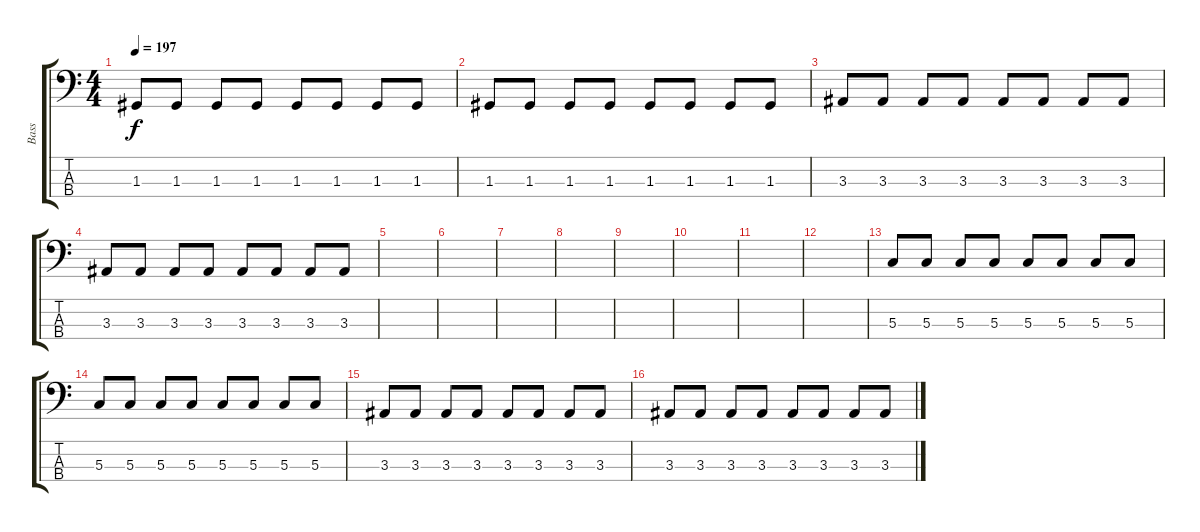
\track ("Bass" "Bass") {instrument electricbasspick}
\staff {score tabs}
\tuning (F2 C2 G1 C1) {hide}
\ts (4 4)
\tempo 197
\clef f4
\ks c
1.3.8{dy f} 1.3.8 1.3.8 1.3.8 1.3.8 1.3.8 1.3.8 1.3.8 |
1.3.8 1.3.8 1.3.8 1.3.8 1.3.8 1.3.8 1.3.8 1.3.8 |
3.3.8 3.3.8 3.3.8 3.3.8 3.3.8 3.3.8 3.3.8 3.3.8 |
3.3.8 3.3.8 3.3.8 3.3.8 3.3.8 3.3.8 3.3.8 3.3.8 |
|
|
|
|
|
|
|
|
5.3.8 5.3.8 5.3.8 5.3.8 5.3.8 5.3.8 5.3.8 5.3.8 |
5.3.8 5.3.8 5.3.8 5.3.8 5.3.8 5.3.8 5.3.8 5.3.8 |
3.3.8 3.3.8 3.3.8 3.3.8 3.3.8 3.3.8 3.3.8 3.3.8 |
3.3.8 3.3.8 3.3.8 3.3.8 3.3.8 3.3.8 3.3.8 3.3.8
